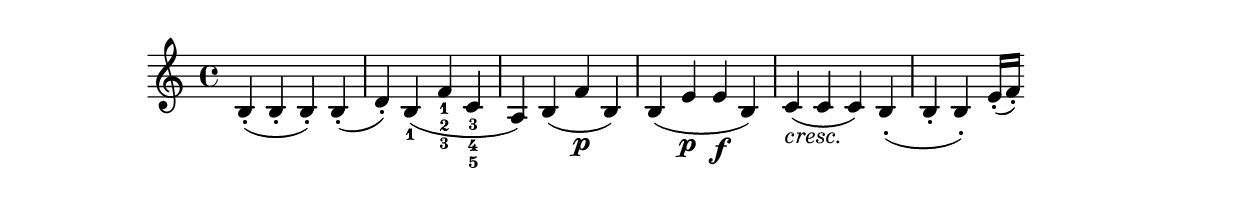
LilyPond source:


\header {

    texidoc = "A slur avoids collisions with scripts.  Articulations
    go inside the slur, dynamic markings go outside the slur.
    Fingerings and texts are placed either inside or outside.

    For different configurations, the defaults can be changed, and
    scripts can be moved manually."
  }

\version "2.6.0"
\layout {
    raggedright = ##t
}
\relative
{
    b4-.( b-. b-.)
    b(-.  d-.)

    b_1( f'_1_2_3 c_3_4_5 a)
    b( f'\p b,)
    
    %% Do not force dynamics outside slur, only avoid collisions.
    \override DynamicLineSpanner #'avoid-slur = #'()
    \override DynamicLineSpanner #'padding = #0.3
    b( e\p e\f b)
    
    c_\markup { \italic {"cresc."}}( c c)
    \once \override Script #'padding = #1.2
    b-.( b-.
    \once \override Script #'padding = #1.2
    b-.)
    e='16[-.( f-.)]
}
